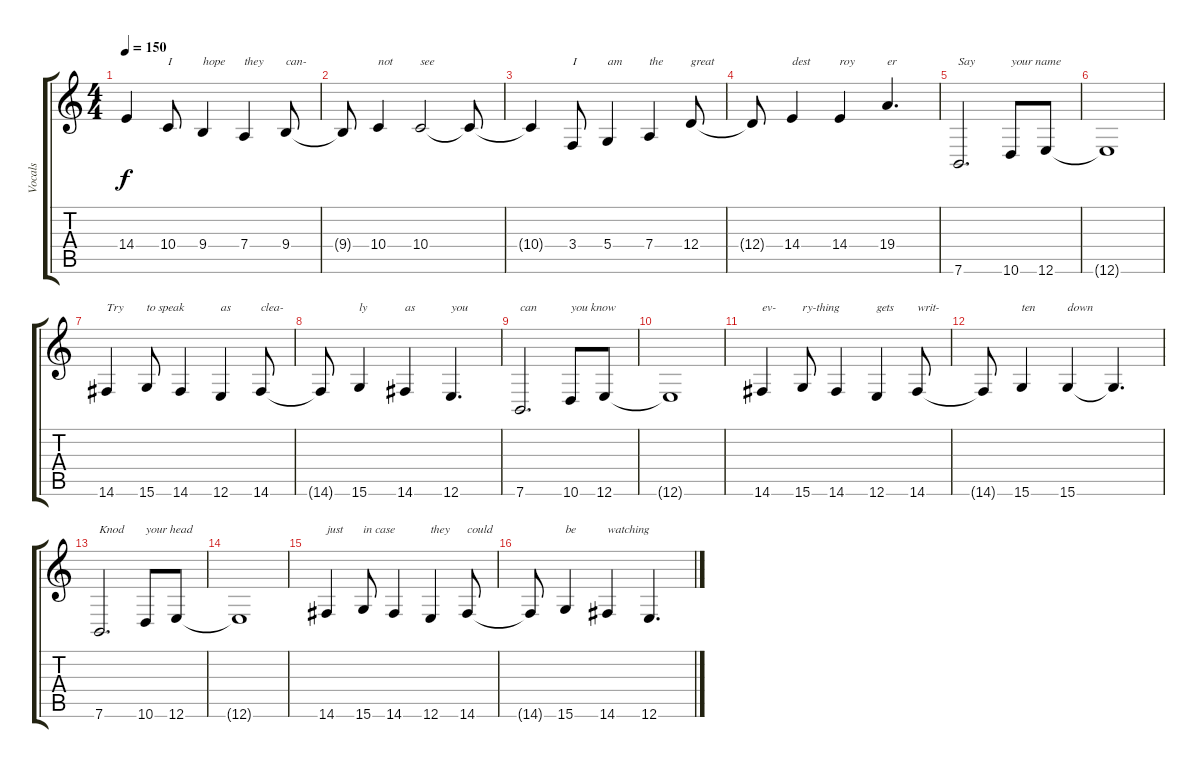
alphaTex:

\track ("Vocals" "Vocals") {instrument tenorsax}
\staff {score tabs}
\tuning (E4 B3 G3 D3 A2 E2) {hide}
\ts (4 4)
\tempo 150
\clef g2
\ks c
14.4{t}.4{dy f} 10.4.8{txt "I"} 9.4.4{txt "hope"} 7.4.4{txt "they"} 9.4.8{txt "can-"} |
9.4{t}.8 10.4.4{txt "not"} 10.4.2{txt "see"} 10.4{t}.8 |
10.4{t}.4 3.4.8{txt "I"} 5.4.4{txt "am"} 7.4.4{txt "the"} 12.4.8{txt "great"} |
12.4{t}.8 14.4.4{txt "dest"} 14.4.4{txt "roy"} 19.4.4{d txt "er"} |
7.6.2{d txt "Say"} 10.6.8{txt "your name"} 12.6.8 |
12.6{t}.1 |
14.6.4{txt "Try"} 15.6.8{txt "to speak"} 14.6.4 12.6.4{txt "as"} 14.6.8{txt "clea-"} |
14.6{t}.8 15.6.4{txt "ly"} 14.6.4{txt "as"} 12.6.4{d txt "you"} |
7.6.2{d txt "can"} 10.6.8{txt "you know"} 12.6.8 |
12.6{t}.1 |
14.6.4{txt "ev-"} 15.6.8{txt "ry-thing"} 14.6.4 12.6.4{txt "gets"} 14.6.8{txt "writ-"} |
14.6{t}.8 15.6.4{txt "ten"} 15.6.4{txt "down"} 15.6{t}.4{d} |
7.6.2{d txt "Knod"} 10.6.8{txt "your head"} 12.6.8 |
12.6{t}.1 |
14.6.4{txt "just"} 15.6.8{txt "in case"} 14.6.4 12.6.4{txt "they"} 14.6.8{txt "could"} |
14.6{t}.8 15.6.4{txt "be"} 14.6.4{txt "watching"} 12.6.4{d}
